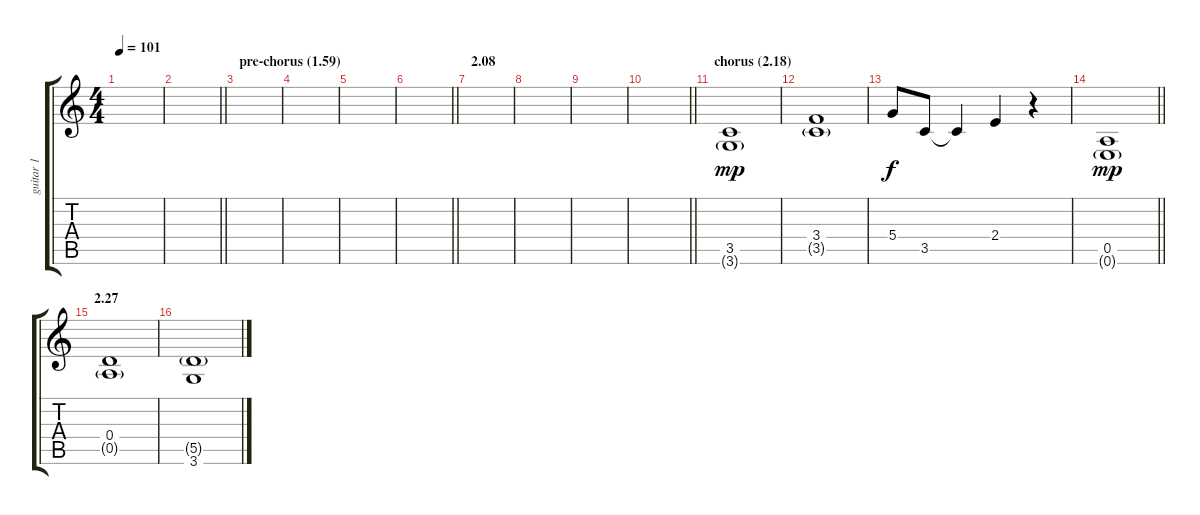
\track ("guitar 1" "guitar 1") {instrument distortionguitar}
\staff {score tabs}
\tuning (E4 B3 G3 D3 A2 E2) {hide}
\ts (4 4)
\tempo 101
\clef g2
\ks c
|
\barLineRight lightlight
|
\section ("" "pre-chorus (1.59)")
|
|
|
\barLineRight lightlight
|
\section ("" "2.08")
|
|
|
\barLineRight lightlight
|
\section ("" "chorus (2.18)")
(3.5 3.6{g}).1{dy mp} |
(3.4 3.5{g}).1 |
5.4.8{dy f} 3.5.8 3.5{t}.4 2.4.4 r.4 |
\barLineRight lightlight
(0.5 0.6{g}).1{dy mp} |
\section ("" "2.27")
(0.4 0.5{g}).1 |
(5.5{g} 3.6).1
